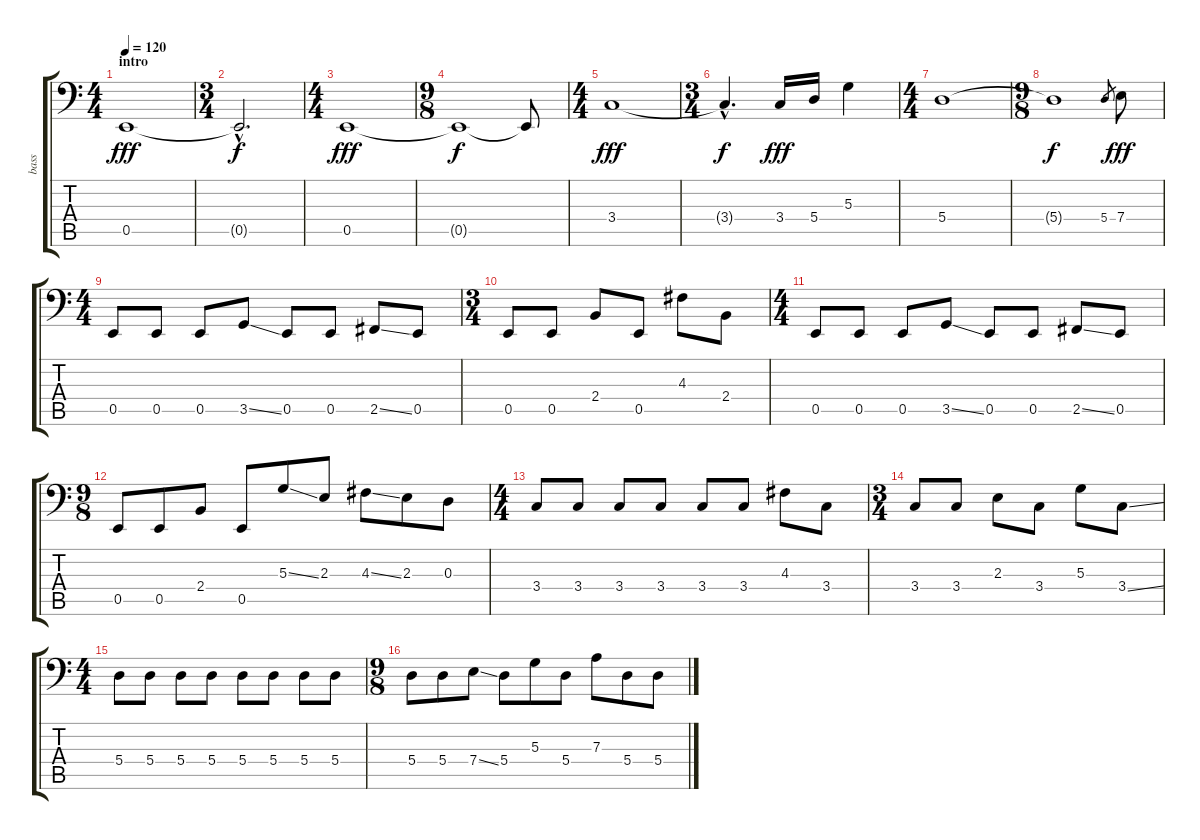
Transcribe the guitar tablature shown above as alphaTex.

\track ("bass" "bass") {instrument electricbassfinger}
\staff {score tabs}
\tuning (C3 G2 D2 A1 E1 B0) {hide}
\ts (4 4)
\section ("" "intro")
\tempo 120
\clef f4
\ks c
0.5.1{dy fff instrument electricbassfinger} |
\ts (3 4)
0.5{hac t}.2{d dy f} |
\ts (4 4)
0.5.1{dy fff} |
\ts (9 8)
0.5{t}.1{dy f} 0.5{t}.8 |
\ts (4 4)
3.4.1{dy fff} |
\ts (3 4)
3.4{hac t}.4{d dy f} 3.4.16{dy fff} 5.4.16 5.3.4 |
\ts (4 4)
5.4.1 |
\ts (9 8)
5.4{t}.1{dy f} 5.4.8{gr} 7.4.8{dy fff} |
\ts (4 4)
0.5.8 0.5.8 0.5.8 3.5{ss}.8 0.5.8 0.5.8 2.5{ss}.8 0.5.8 |
\ts (3 4)
0.5.8 0.5.8 2.4.8 0.5.8 4.3.8 2.4.8 |
\ts (4 4)
0.5.8 0.5.8 0.5.8 3.5{ss}.8 0.5.8 0.5.8 2.5{ss}.8 0.5.8 |
\ts (9 8)
0.5.8 0.5.8 2.4.8 0.5.8 5.3{ss}.8 2.3.8 4.3{ss}.8 2.3.8 0.3.8 |
\ts (4 4)
3.4.8 3.4.8 3.4.8 3.4.8 3.4.8 3.4.8 4.3.8 3.4.8 |
\ts (3 4)
3.4.8 3.4.8 2.3.8 3.4.8 5.3.8 3.4{ss}.8 |
\ts (4 4)
5.4.8 5.4.8 5.4.8 5.4.8 5.4.8 5.4.8 5.4.8 5.4.8 |
\ts (9 8)
5.4.8 5.4.8 7.4{ss}.8 5.4.8 5.3.8 5.4.8 7.3.8 5.4.8 5.4.8
